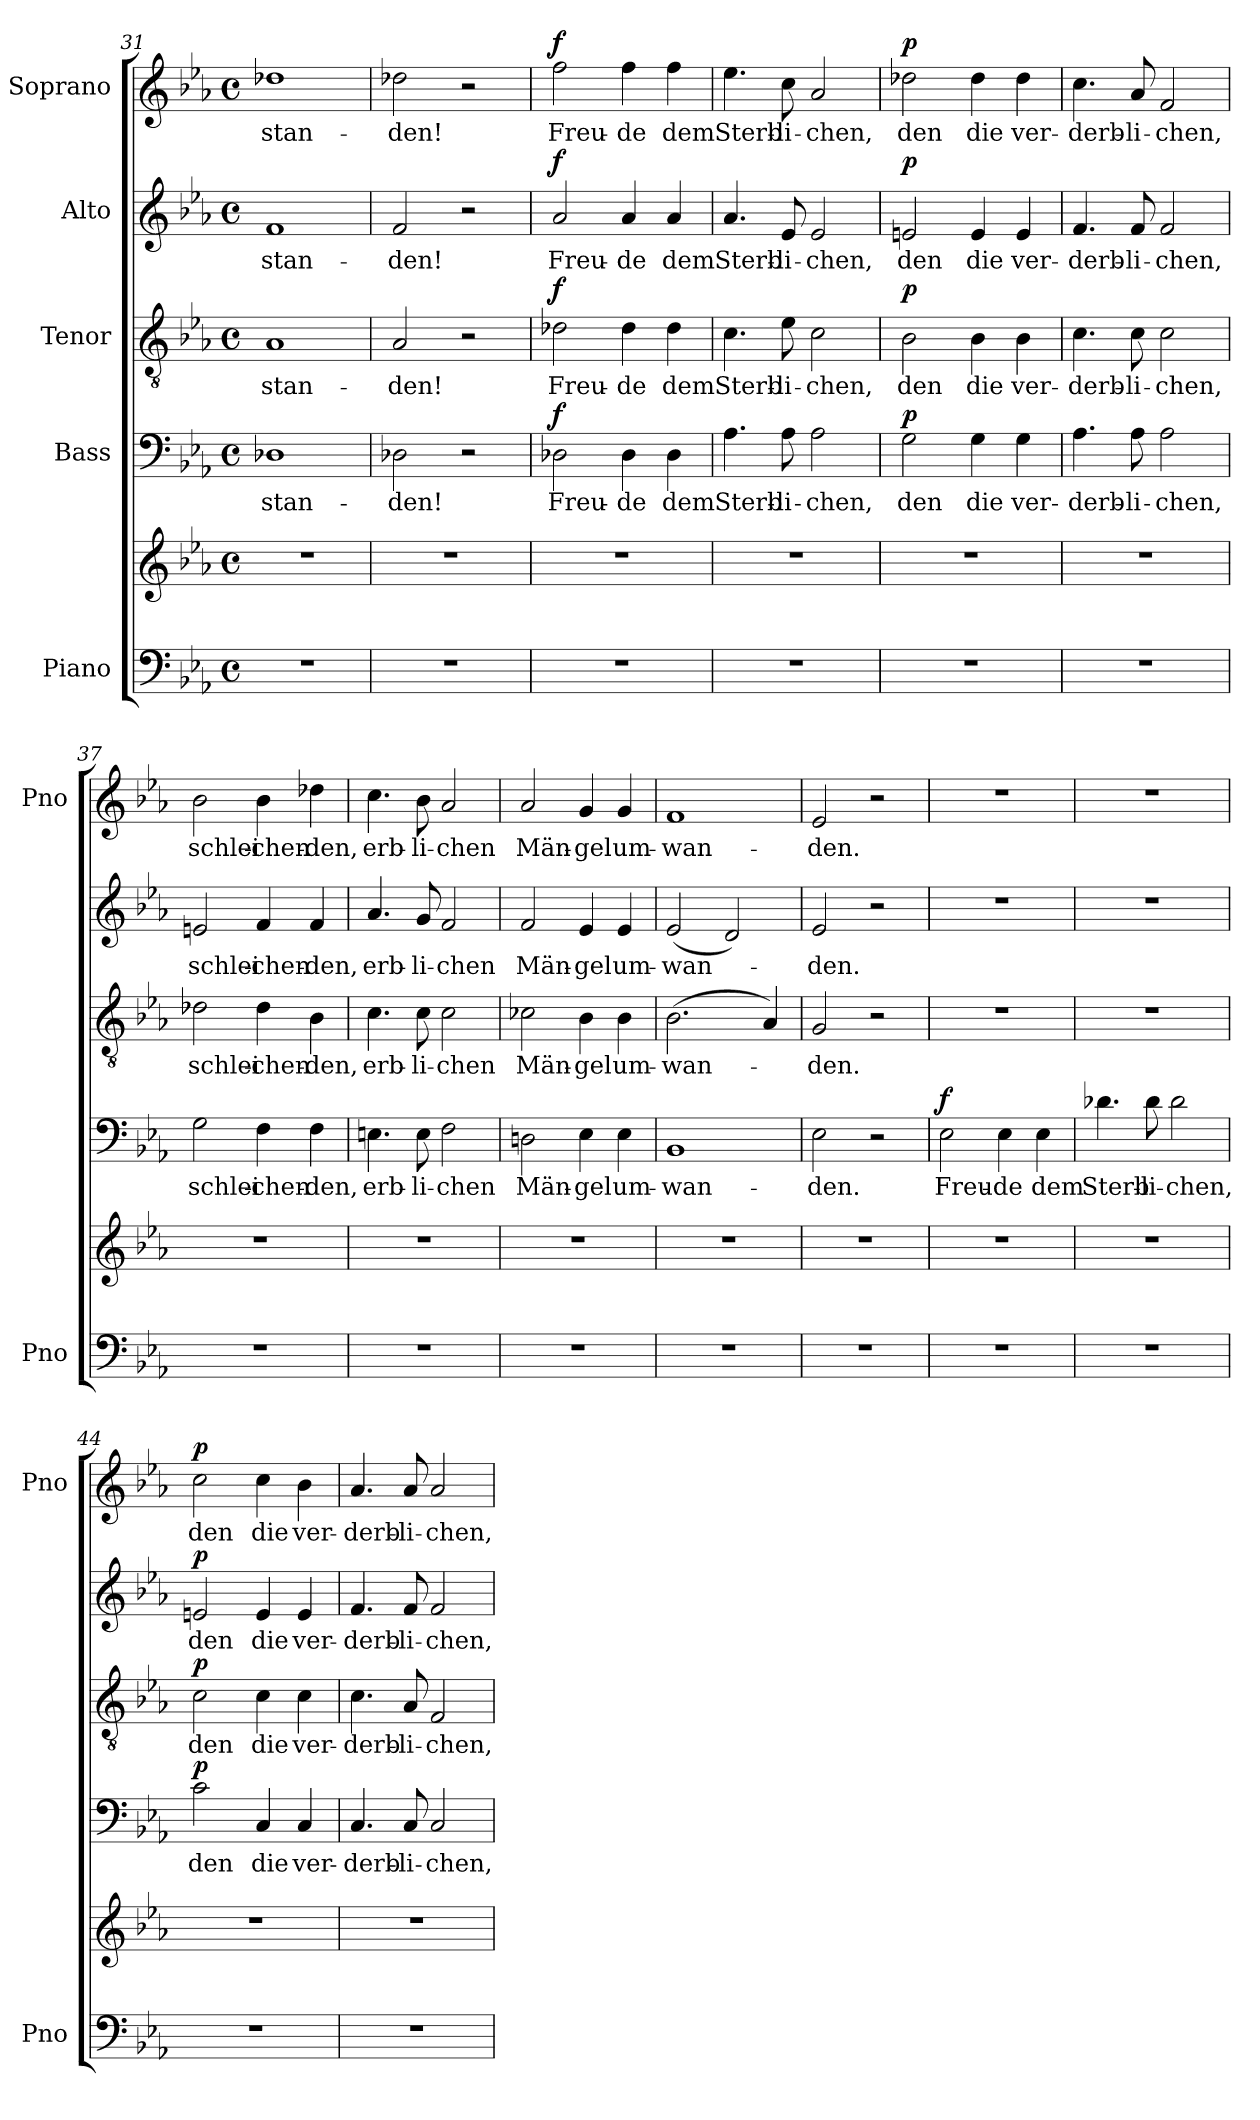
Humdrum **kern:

**kern	**kern	**kern	**text	**dynam	**kern	**text	**dynam	**kern	**text	**dynam	**kern	**text	**dynam
*part5	*part5	*part4	*part4	*part4	*part3	*part3	*part3	*part2	*part2	*part2	*part1	*part1	*part1
*staff6	*staff5	*staff4	*staff4	*staff4	*staff3	*staff3	*staff3	*staff2	*staff2	*staff2	*staff1	*staff1	*staff1
*I"Piano	*	*I"Bass	*	*	*I"Tenor	*	*	*I"Alto	*	*	*I"Soprano	*	*
*I'Pno	*	*	*	*	*	*	*	*	*	*	*I'Pno	*	*
*clefF4	*clefG2	*clefF4	*	*	*clefGv2	*	*	*clefG2	*	*	*clefG2	*	*
*k[b-e-a-]	*k[b-e-a-]	*k[b-e-a-]	*	*	*k[b-e-a-]	*	*	*k[b-e-a-]	*	*	*k[b-e-a-]	*	*
*c:	*c:	*c:	*	*	*c:	*	*	*c:	*	*	*c:	*	*
*M4/4	*M4/4	*M4/4	*	*	*M4/4	*	*	*M4/4	*	*	*M4/4	*	*
*met(c)	*met(c)	*met(c)	*	*	*met(c)	*	*	*met(c)	*	*	*met(c)	*	*
=31	=31	=31	=31	=31	=31	=31	=31	=31	=31	=31	=31	=31	=31
!	!	!	!LO:LY:b	!	!	!LO:LY:b	!	!	!LO:LY:b	!	!	!LO:LY:b	!
1r	1r	1D-X	-stan-	.	1A-	-stan-	.	1f	-stan-	.	1dd-X	-stan-	.
!!LO:PB:g=z
=32	=32	=32	=32	=32	=32	=32	=32	=32	=32	=32	=32	=32	=32
!	!	!	!LO:LY:b	!	!	!LO:LY:b	!	!	!LO:LY:b	!	!	!LO:LY:b	!
1r	1r	2D-X\	­den!	.	2A-/	­den!	.	2f/	­den!	.	2dd-X\	­den!	.
.	.	2r	.	.	2r	.	.	2r	.	.	2r	.	.
=33	=33	=33	=33	=33	=33	=33	=33	=33	=33	=33	=33	=33	=33
!	!	!	!LO:LY:b	!LO:DY:b	!	!LO:LY:b	!LO:DY:b	!	!LO:LY:b	!LO:DY:b	!	!LO:LY:b	!LO:DY:b
1r	1r	2D-X\	Freu-	f	2d-X\	Freu-	f	2a-/	Freu-	f	2ff\	Freu-	f
!	!	!	!LO:LY:b	!	!	!LO:LY:b	!	!	!LO:LY:b	!	!	!LO:LY:b	!
.	.	4D-\	-de	.	4d-\	-de	.	4a-/	-de	.	4ff\	-de	.
!	!	!	!LO:LY:b	!	!	!LO:LY:b	!	!	!LO:LY:b	!	!	!LO:LY:b	!
.	.	4D-\	dem	.	4d-\	dem	.	4a-/	dem	.	4ff\	dem	.
=34	=34	=34	=34	=34	=34	=34	=34	=34	=34	=34	=34	=34	=34
!	!	!	!LO:LY:b	!	!	!LO:LY:b	!	!	!LO:LY:b	!	!	!LO:LY:b	!
1r	1r	4.A-\	Sterb-	.	4.c\	Sterb-	.	4.a-/	Sterb-	.	4.ee-\	Sterb-	.
!	!	!	!LO:LY:b	!	!	!LO:LY:b	!	!	!LO:LY:b	!	!	!LO:LY:b	!
.	.	8A-\	-li-	.	8e-\	-li-	.	8e-/	-li-	.	8cc\	-li-	.
!	!	!	!LO:LY:b	!	!	!LO:LY:b	!	!	!LO:LY:b	!	!	!LO:LY:b	!
.	.	2A-\	-chen,	.	2c\	-chen,	.	2e-/	-chen,	.	2a-/	-chen,	.
=35	=35	=35	=35	=35	=35	=35	=35	=35	=35	=35	=35	=35	=35
!	!	!	!LO:LY:b	!LO:DY:b	!	!LO:LY:b	!LO:DY:b	!	!LO:LY:b	!LO:DY:b	!	!LO:LY:b	!LO:DY:b
1r	1r	2G\	den	p	2B-\	den	p	2en/	den	p	2dd-X\	den	p
!	!	!	!LO:LY:b	!	!	!LO:LY:b	!	!	!LO:LY:b	!	!	!LO:LY:b	!
.	.	4G\	die	.	4B-\	die	.	4e/	die	.	4dd-\	die	.
!	!	!	!LO:LY:b	!	!	!LO:LY:b	!	!	!LO:LY:b	!	!	!LO:LY:b	!
.	.	4G\	ver-	.	4B-\	ver-	.	4e/	ver-	.	4dd-\	ver-	.
=36	=36	=36	=36	=36	=36	=36	=36	=36	=36	=36	=36	=36	=36
!	!	!	!LO:LY:b	!	!	!LO:LY:b	!	!	!LO:LY:b	!	!	!LO:LY:b	!
1r	1r	4.A-\	-derb-	.	4.c\	-derb-	.	4.f/	-derb-	.	4.cc\	-derb-	.
!	!	!	!LO:LY:b	!	!	!LO:LY:b	!	!	!LO:LY:b	!	!	!LO:LY:b	!
.	.	8A-\	-li-	.	8c\	-li-	.	8f/	-li-	.	8a-/	-li-	.
!	!	!	!LO:LY:b	!	!	!LO:LY:b	!	!	!LO:LY:b	!	!	!LO:LY:b	!
.	.	2A-\	-chen,	.	2c\	-chen,	.	2f/	-chen,	.	2f/	-chen,	.
=37	=37	=37	=37	=37	=37	=37	=37	=37	=37	=37	=37	=37	=37
!	!	!	!LO:LY:b	!	!	!LO:LY:b	!	!	!LO:LY:b	!	!	!LO:LY:b	!
1r	1r	2G\	schlei-	.	2d-X\	schlei-	.	2en/	schlei-	.	2b-\	schlei-	.
!	!	!	!LO:LY:b	!	!	!LO:LY:b	!	!	!LO:LY:b	!	!	!LO:LY:b	!
.	.	4F\	-chen-	.	4d-\	-chen-	.	4f/	-chen-	.	4b-\	-chen-	.
!	!	!	!LO:LY:b	!	!	!LO:LY:b	!	!	!LO:LY:b	!	!	!LO:LY:b	!
.	.	4F\	-den,	.	4B-\	-den,	.	4f/	-den,	.	4dd-X\	-den,	.
!!LO:PB:g=z
=38	=38	=38	=38	=38	=38	=38	=38	=38	=38	=38	=38	=38	=38
!	!	!	!LO:LY:b	!	!	!LO:LY:b	!	!	!LO:LY:b	!	!	!LO:LY:b	!
1r	1r	4.En\	erb-	.	4.c\	erb-	.	4.a-/	erb-	.	4.cc\	erb-	.
!	!	!	!LO:LY:b	!	!	!LO:LY:b	!	!	!LO:LY:b	!	!	!LO:LY:b	!
.	.	8E\	-li-	.	8c\	-li-	.	8g/	-li-	.	8b-\	-li-	.
!	!	!	!LO:LY:b	!	!	!LO:LY:b	!	!	!LO:LY:b	!	!	!LO:LY:b	!
.	.	2F\	-chen	.	2c\	-chen	.	2f/	-chen	.	2a-/	-chen	.
=39	=39	=39	=39	=39	=39	=39	=39	=39	=39	=39	=39	=39	=39
!	!	!	!LO:LY:b	!	!	!LO:LY:b	!	!	!LO:LY:b	!	!	!LO:LY:b	!
1r	1r	2Dn\	Män-	.	2c-X\	Män-	.	2f/	Män-	.	2a-/	Män-	.
!	!	!	!LO:LY:b	!	!	!LO:LY:b	!	!	!LO:LY:b	!	!	!LO:LY:b	!
.	.	4E-\	-gel	.	4B-\	-gel	.	4e-/	-gel	.	4g/	-gel	.
!	!	!	!LO:LY:b	!	!	!LO:LY:b	!	!	!LO:LY:b	!	!	!LO:LY:b	!
.	.	4E-\	um-	.	4B-\	um-	.	4e-/	um-	.	4g/	um-	.
=40	=40	=40	=40	=40	=40	=40	=40	=40	=40	=40	=40	=40	=40
!	!	!	!LO:LY:b	!	!	!LO:LY:b	!	!	!LO:LY:b	!	!	!LO:LY:b	!
1r	1r	1BB-	-wan-	.	(>2.B-\	-wan-	.	(<2e-/	-wan-	.	1f	-wan-	.
.	.	.	.	.	.	.	.	2d/)	.	.	.	.	.
.	.	.	.	.	4A-/)	.	.	.	.	.	.	.	.
=41	=41	=41	=41	=41	=41	=41	=41	=41	=41	=41	=41	=41	=41
!	!	!	!LO:LY:b	!	!	!LO:LY:b	!	!	!LO:LY:b	!	!	!LO:LY:b	!
1r	1r	2E-\	-den.	.	2G/	-den.	.	2e-/	-den.	.	2e-/	-den.	.
.	.	2r	.	.	2r	.	.	2r	.	.	2r	.	.
=42	=42	=42	=42	=42	=42	=42	=42	=42	=42	=42	=42	=42	=42
!	!	!	!LO:LY:b	!LO:DY:b	!	!	!	!	!	!	!	!	!
1r	1r	2E-\	Freu-	f	1r	.	.	1r	.	.	1r	.	.
!	!	!	!LO:LY:b	!	!	!	!	!	!	!	!	!	!
.	.	4E-\	-de	.	.	.	.	.	.	.	.	.	.
!	!	!	!LO:LY:b	!	!	!	!	!	!	!	!	!	!
.	.	4E-\	dem	.	.	.	.	.	.	.	.	.	.
=43	=43	=43	=43	=43	=43	=43	=43	=43	=43	=43	=43	=43	=43
!	!	!	!LO:LY:b	!	!	!	!	!	!	!	!	!	!
1r	1r	4.d-X\	Sterb-	.	1r	.	.	1r	.	.	1r	.	.
!	!	!	!LO:LY:b	!	!	!	!	!	!	!	!	!	!
.	.	8d-\	-li-	.	.	.	.	.	.	.	.	.	.
!	!	!	!LO:LY:b	!	!	!	!	!	!	!	!	!	!
.	.	2d-\	-chen,	.	.	.	.	.	.	.	.	.	.
!!LO:PB:g=z
=44	=44	=44	=44	=44	=44	=44	=44	=44	=44	=44	=44	=44	=44
!	!	!	!LO:LY:b	!LO:DY:b	!	!LO:LY:b	!LO:DY:b	!	!LO:LY:b	!LO:DY:b	!	!LO:LY:b	!LO:DY:b
1r	1r	2c\	den	p	2c\	den	p	2en/	den	p	2cc\	den	p
!	!	!	!LO:LY:b	!	!	!LO:LY:b	!	!	!LO:LY:b	!	!	!LO:LY:b	!
.	.	4C/	die	.	4c\	die	.	4e/	die	.	4cc\	die	.
!	!	!	!LO:LY:b	!	!	!LO:LY:b	!	!	!LO:LY:b	!	!	!LO:LY:b	!
.	.	4C/	ver-	.	4c\	ver-	.	4e/	ver-	.	4b-\	ver-	.
=45	=45	=45	=45	=45	=45	=45	=45	=45	=45	=45	=45	=45	=45
!	!	!	!LO:LY:b	!	!	!LO:LY:b	!	!	!LO:LY:b	!	!	!LO:LY:b	!
1r	1r	4.C/	-derb-	.	4.c\	-derb-	.	4.f/	-derb-	.	4.a-/	-derb-	.
!	!	!	!LO:LY:b	!	!	!LO:LY:b	!	!	!LO:LY:b	!	!	!LO:LY:b	!
.	.	8C/	-li-	.	8A-/	-li-	.	8f/	-li-	.	8a-/	-li-	.
!	!	!	!LO:LY:b	!	!	!LO:LY:b	!	!	!LO:LY:b	!	!	!LO:LY:b	!
.	.	2C/	-chen,	.	2F/	-chen,	.	2f/	-chen,	.	2a-/	-chen,	.
=	=	=	=	=	=	=	=	=	=	=	=	=	=
*-	*-	*-	*-	*-	*-	*-	*-	*-	*-	*-	*-	*-	*-
